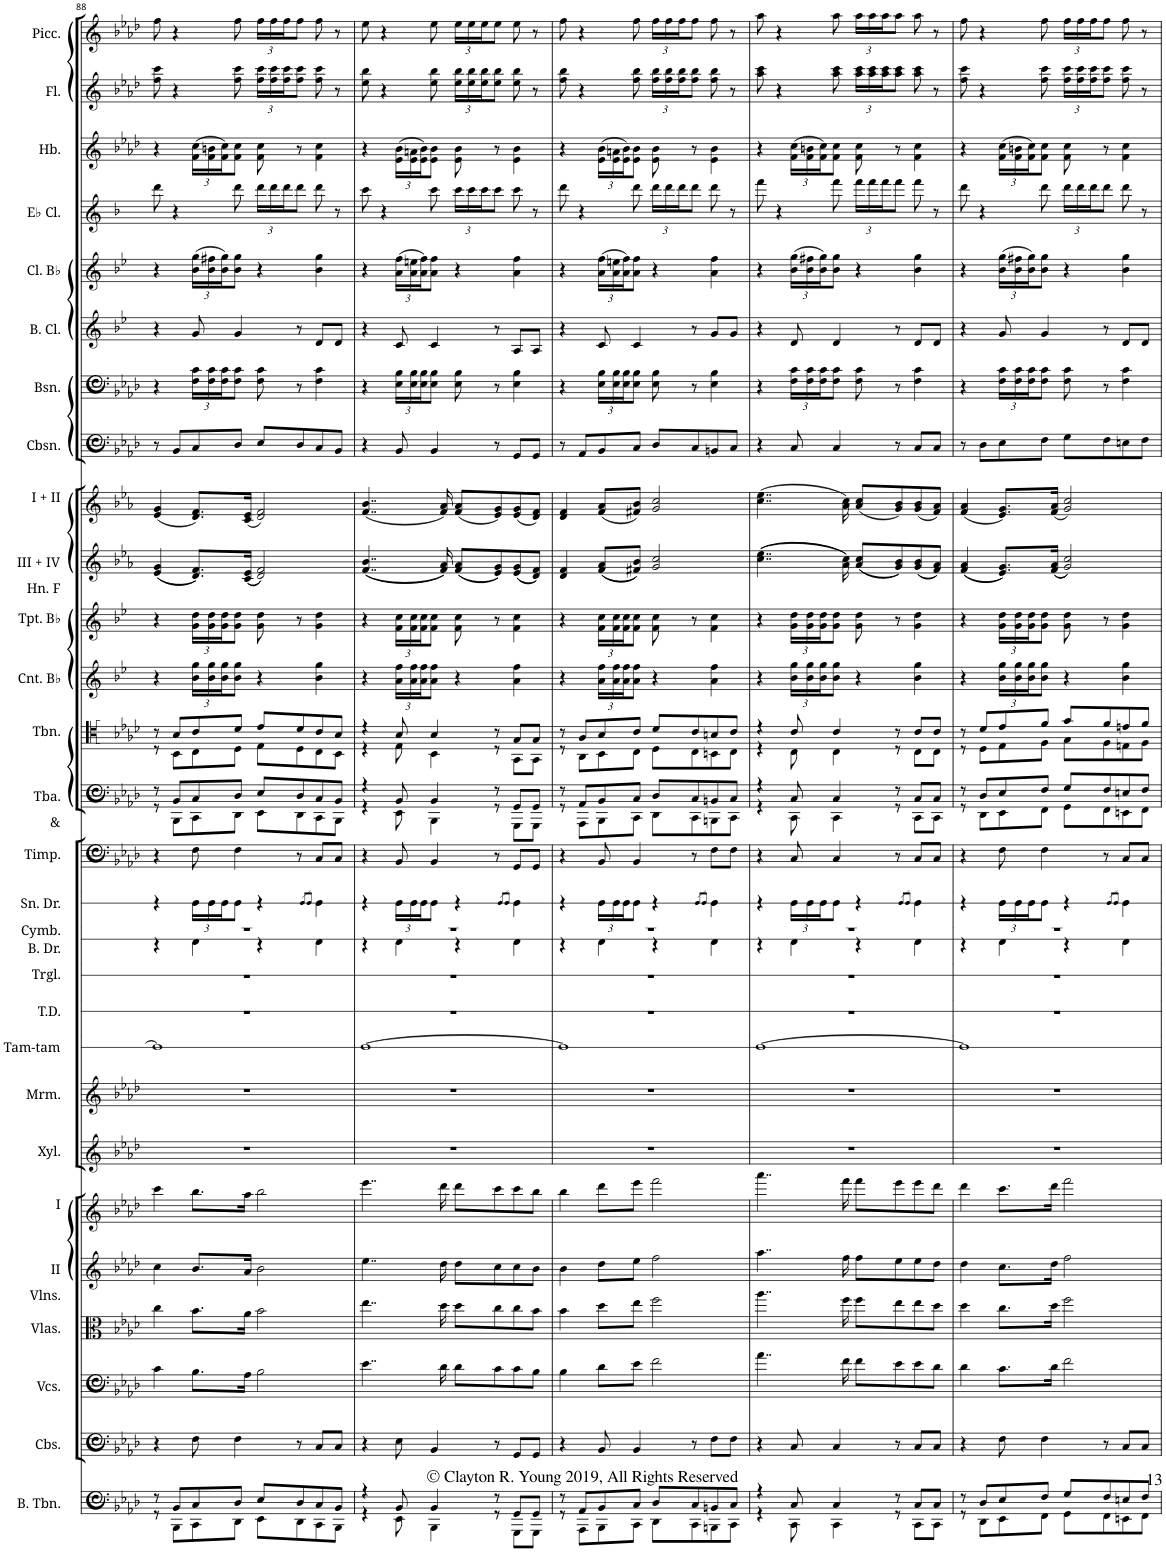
**kern	**kern	**kern	**kern	**kern	**kern	**kern	**kern	**kern	**kern	**kern	**kern	**kern	**kern	**kern	**kern	**kern	**kern	**kern	**kern	**kern	**kern	**kern	**kern	**kern	**kern	**kern	**kern
*part28	*part27	*part26	*part25	*part24	*part23	*part22	*part21	*part20	*part19	*part18	*part17	*part16	*part15	*part14	*part13	*part12	*part11	*part10	*part9	*part8	*part7	*part6	*part5	*part4	*part3	*part2	*part1
*staff28	*staff27	*staff26	*staff25	*staff24	*staff23	*staff22	*staff21	*staff20	*staff19	*staff18	*staff17	*staff16	*staff15	*staff14	*staff13	*staff12	*staff11	*staff10	*staff9	*staff8	*staff7	*staff6	*staff5	*staff4	*staff3	*staff2	*staff1
*I"Bass Trombone	*I"Contrabasses	*I"Violoncellos	*I"Violas	*I"II	*I"I     Violins	*I"Xylophone	*I"Marimba	*I"Tam-tam	*I"Tenor Drum	*I"Triangle	*I"Cymbals &amp; Bass Drum	*I"Snare Drum	*I"Timpani	*I"One Tuba	*I"3 Trombones     and	*I"Cornets in Bb	*I"Trumpets in Bb	*I"III + IV	*I"I + II     Cors en Fa	*I"Contrabassoon	*I"Bassoons	*I"Bass Clarinet	*I"Clarinets in Bb	*I"Eb Clarinet	*I"Hautbois	*I"Flûtes	*I"Piccolo
*I'B. Tbn.	*I'Cbs.	*I'Vcs.	*I'Vlas.	*I'II	*I'I     Vlns.	*I'Xyl.	*I'Mrm.	*I'Tam-tam	*I'T.D.	*I'Trgl.	*I'Cymb. B. Dr.	*I'Sn. Dr.	*I'Timp.	*I'Tba.	*	*I'Cnt. Bb	*I'Tpt. Bb	*I'III + IV	*	*I'Cbsn.	*I'Bsn.	*I'B. Cl.	*I'Cl. Bb	*I'Eb Cl.	*I'Hb.	*I'Fl.	*I'Picc.
!!LO:PB:g=z
*clefF4	*clefF4	*clefF4	*clefC3	*clefG2	*clefG2	*clefG2	*clefF4	*clefX	*clefX	*clefX	*clefX	*clefX	*clefF4	*clefF4	*clefC4	*clefG2	*clefG2	*clefF4	*clefG2	*clefF4	*clefF4	*clefG2	*clefG2	*clefG2	*clefG2	*clefG2	*clefG2
*Trd1c2	*Trd7c12	*	*	*	*Trd1c2	*Trd-7c-12	*	*	*	*	*	*	*	*	*	*Trd1c2	*Trd1c2	*Trd4c7	*Trd4c7	*Trd7c12	*	*Trd8c14	*Trd1c2	*Trd-2c-3	*	*	*Trd-7c-12
*k[b-e-a-d-]	*k[b-e-a-d-]	*k[b-e-a-d-]	*k[b-e-a-d-]	*k[b-e-a-d-]	*k[b-e-a-d-]	*k[b-e-a-d-]	*k[b-e-a-d-]	*k[]	*k[]	*k[]	*k[]	*k[]	*k[b-e-a-d-]	*k[b-e-a-d-]	*k[b-e-a-d-]	*k[b-e-]	*k[b-e-]	*k[b-e-a-]	*k[b-e-a-]	*k[b-e-a-d-]	*k[b-e-a-d-]	*k[b-e-]	*k[b-e-]	*k[b-]	*k[b-e-a-d-]	*k[b-e-a-d-]	*k[b-e-a-d-]
*M4/4	*M4/4	*M4/4	*M4/4	*M4/4	*M4/4	*M4/4	*M4/4	*M4/4	*M4/4	*M4/4	*M4/4	*M4/4	*M4/4	*M4/4	*M4/4	*M4/4	*M4/4	*M4/4	*M4/4	*M4/4	*M4/4	*M4/4	*M4/4	*M4/4	*M4/4	*M4/4	*M4/4
=88	=88	=88	=88	=88	=88	=88	=88	=88	=88	=88	=88	=88	=88	=88	=88	=88	=88	=88	=88	=88	=88	=88	=88	=88	=88	=88	=88
*^	*	*	*	*	*	*	*	*	*	*	*^	*	*	*^	*^	*	*	*	*	*	*	*	*	*	*	*	*
8r	8r	4r	4c\	4cc\	4cc\	4ccc\	1r	1r	1Re]	1r	1r	1r	4r	4r	4r	8r	8r	8r	8r	4r	4r	((4e-/ 4g/	(4e-/ 4g/	8r	4r	4r	4r	8ddd\	4r	8ff\ 8ccc\	8ff\
8BB-/L	8BBB-\L	.	.	.	.	.	.	.	.	.	.	.	.	.	.	8BB-/L	8BBB-\L	8B-/L	8BB-\L	.	.	.	.	8BB-/L	.	.	.	4r	.	4r	4r
*	*	*	*	*	*	*	*	*	*	*	*	*	*	*Xbrackettup	*	*	*	*	*	*Xbrackettup	*Xbrackettup	*	*	*	*Xbrackettup	*	*Xbrackettup	*	*Xbrackettup	*	*
8C/	8CC\	8F\	8.B-\L	8.b-\L	8.b-/L	8.bb-\L	.	.	.	.	.	.	4Rd\	24Re\LL	8F\	8C/	8CC\	8c/	8C\	24b-\ 24gg\LL	24g\ 24dd\LL	8.d/ 8.f/L))	8.d/ 8.f/L)	8C/	24F\ 24c\LL	8g/	(24b-\ 24gg\LL	.	(24f\ 24cc\LL	.	.
.	.	.	.	.	.	.	.	.	.	.	.	.	.	24Re\	.	.	.	.	.	24b-\ 24gg\	24g\ 24dd\	.	.	.	24F\ 24c\	.	24b-\ 24ff#X\	.	24f\ 24bn\	.	.
.	.	.	.	.	.	.	.	.	.	.	.	.	.	24Re\J	.	.	.	.	.	24b-\ 24gg\J	24g\ 24dd\J	.	.	.	24F\ 24c\J	.	24b-\ 24gg\J)	.	24f\ 24cc\J)	.	.
8D-/J	8DD-\J	4F\	.	.	.	.	.	.	.	.	.	.	.	8Re\J	4F\	8D-/J	8DD-\J	8d-/J	8D-\J	8b-\ 8gg\J	8g\ 8dd\J	.	.	8D-/J	8F\ 8c\J	4g/	8b-\ 8gg\J	8ddd\	8f\ 8cc\J	8ff\ 8ccc\	8ff\
.	.	.	16A-\Jk	16a-\Jk	16a-/Jk	16aa-\Jk	.	.	.	.	.	.	.	.	.	.	.	.	.	.	.	((16c/ 16e-/Jk	(16c/ 16e-/Jk	.	.	.	.	.	.	.	.
*	*	*	*	*	*	*	*	*	*	*	*	*	*	*	*	*	*	*	*	*	*	*	*	*	*	*	*	*Xbrackettup	*	*Xbrackettup	*Xbrackettup
8E-/L	8EE-\L	.	2B-\	2b-\	2b-\	2bb-\	.	.	.	.	.	.	4r	4r	.	8E-/L	8EE-\L	8e-/L	8E-\L	4r	8g\ 8dd\	2d/ 2f/))	2d/ 2f/)	8E-/L	8F\ 8c\	.	4r	24ddd\LL	8f\ 8cc\	24ff\ 24ccc\LL	24ff\LL
.	.	.	.	.	.	.	.	.	.	.	.	.	.	.	.	.	.	.	.	.	.	.	.	.	.	.	.	24ddd\	.	24ff\ 24ccc\	24ff\
.	.	.	.	.	.	.	.	.	.	.	.	.	.	.	.	.	.	.	.	.	.	.	.	.	.	.	.	24ddd\J	.	24ff\ 24ccc\J	24ff\J
8D-/	8DD-\	8r	.	.	.	.	.	.	.	.	.	.	.	.	8r	8D-/	8DD-\	8d-/	8D-\	.	8r	.	.	8D-/	8r	8r	.	8ddd\J	8r	8ff\ 8ccc\J	8ff\J
.	.	.	.	.	.	.	.	.	.	.	.	.	.	8qRe/L	.	.	.	.	.	.	.	.	.	.	.	.	.	.	.	.	.
.	.	.	.	.	.	.	.	.	.	.	.	.	.	8qRe/J	.	.	.	.	.	.	.	.	.	.	.	.	.	.	.	.	.
8C/	8CC\	8C/L	.	.	.	.	.	.	.	.	.	.	4Rd\	4Re\	8C/L	8C/	8CC\	8c/	8C\	4b-\ 4gg\	4g\ 4dd\	.	.	8C/	4F\ 4c\	8d/L	4b-\ 4gg\	8ddd\	4f\ 4cc\	8ff\ 8ccc\	8ff\
8BB-/J	8BBB-\J	8C/J	.	.	.	.	.	.	.	.	.	.	.	.	8C/J	8BB-/J	8BBB-\J	8B-/J	8BB-\J	.	.	.	.	8BB-/J	.	8d/J	.	8r	.	8r	8r
=89	=89	=89	=89	=89	=89	=89	=89	=89	=89	=89	=89	=89	=89	=89	=89	=89	=89	=89	=89	=89	=89	=89	=89	=89	=89	=89	=89	=89	=89	=89	=89
4r	4r	4r	4..e-\	4..ee-\	4..ee-\	4..eee-\	1r	1r	[1Re	1r	1r	1r	4r	4r	4r	4r	4r	4r	4r	4r	4r	((4..f/ 4..b-/	(4..f/ 4..b-/	4r	4r	4r	4r	8ccc\	4r	8ee-\ 8bb-\	8ee-\
.	.	.	.	.	.	.	.	.	.	.	.	.	.	.	.	.	.	.	.	.	.	.	.	.	.	.	.	4r	.	4r	4r
8BB-/	8EE-\	8E-\	.	.	.	.	.	.	.	.	.	.	4Rd\	24Re\LL	8BB-/	8BB-/	8EE-\	8B-/	8E-\	24a\ 24ff\LL	24f\ 24cc\LL	.	.	8BB-/	24E-\ 24B-\LL	8c/	(24a\ 24ff\LL	.	(24e-\ 24b-\LL	.	.
.	.	.	.	.	.	.	.	.	.	.	.	.	.	24Re\	.	.	.	.	.	24a\ 24ff\	24f\ 24cc\	.	.	.	24E-\ 24B-\	.	24a\ 24een\	.	24e-\ 24an\	.	.
.	.	.	.	.	.	.	.	.	.	.	.	.	.	24Re\J	.	.	.	.	.	24a\ 24ff\J	24f\ 24cc\J	.	.	.	24E-\ 24B-\J	.	24a\ 24ff\J)	.	24e-\ 24b-\J)	.	.
4BB-/	4BBB-\	4BB-/	.	.	.	.	.	.	.	.	.	.	.	8Re\J	4BB-/	4BB-/	4BBB-\	4B-/	4BB-\	8a\ 8ff\J	8f\ 8cc\J	.	.	4BB-/	8E-\ 8B-\J	4c/	8a\ 8ff\J	8ccc\	8e-\ 8b-\J	8ee-\ 8bb-\	8ee-\
.	.	.	16d-\	16dd-\	16dd-\	16ddd-\	.	.	.	.	.	.	.	.	.	.	.	.	.	.	.	16f/ 16a-/))	16f/ 16a-/)	.	.	.	.	.	.	.	.
.	.	.	8d-\L	8dd-\L	8dd-\L	8ddd-\L	.	.	.	.	.	.	4r	4r	.	.	.	.	.	4r	8f\ 8cc\	((8f/ 8a-/L	(8f/ 8a-/L	.	8E-\ 8B-\	.	4r	24ccc\LL	8e-\ 8b-\	24ee-\ 24bb-\LL	24ee-\LL
.	.	.	.	.	.	.	.	.	.	.	.	.	.	.	.	.	.	.	.	.	.	.	.	.	.	.	.	24ccc\	.	24ee-\ 24bb-\	24ee-\
.	.	.	.	.	.	.	.	.	.	.	.	.	.	.	.	.	.	.	.	.	.	.	.	.	.	.	.	24ccc\J	.	24ee-\ 24bb-\J	24ee-\J
8r	8r	8r	8c\	8cc\	8cc\	8ccc\	.	.	.	.	.	.	.	.	8r	8r	8r	8r	8r	.	8r	8e-/ 8g/))	8e-/ 8g/)	8r	8r	8r	.	8ccc\J	8r	8ee-\ 8bb-\J	8ee-\J
.	.	.	.	.	.	.	.	.	.	.	.	.	.	8qRe/L	.	.	.	.	.	.	.	.	.	.	.	.	.	.	.	.	.
.	.	.	.	.	.	.	.	.	.	.	.	.	.	8qRe/J	.	.	.	.	.	.	.	.	.	.	.	.	.	.	.	.	.
8GG/L	8GGG\L	8GG/L	8c\	8cc\	8cc\	8ccc\	.	.	.	.	.	.	4Rd\	4Re\	8GG/L	8GG/L	8GGG\L	8G/L	8GG\L	4a\ 4ff\	4f\ 4cc\	((8e-/ 8g/	(8e-/ 8g/	8GG/L	4E-\ 4B-\	8A/L	4a\ 4ff\	8ccc\	4e-\ 4b-\	8ee-\ 8bb-\	8ee-\
8GG/J	8GGG\J	8GG/J	8B-\J	8b-\J	8b-\J	8bb-\J	.	.	.	.	.	.	.	.	8GG/J	8GG/J	8GGG\J	8G/J	8GG\J	.	.	8d/ 8f/J))	8d/ 8f/J)	8GG/J	.	8A/J	.	8r	.	8r	8r
=90	=90	=90	=90	=90	=90	=90	=90	=90	=90	=90	=90	=90	=90	=90	=90	=90	=90	=90	=90	=90	=90	=90	=90	=90	=90	=90	=90	=90	=90	=90	=90
8r	8r	4r	4B-\	4b-\	4b-\	4bb-\	1r	1r	1Re]	1r	1r	1r	4r	4r	4r	8r	8r	8r	8r	4r	4r	4d/ 4f/	4d/ 4f/	8r	4r	4r	4r	8ddd\	4r	8ff\ 8bb-\	8ff\
8AA-/L	8AAA-\L	.	.	.	.	.	.	.	.	.	.	.	.	.	.	8AA-/L	8AAA-\L	8A-/L	8AA-\L	.	.	.	.	8AA-/L	.	.	.	4r	.	4r	4r
8BB-/	8BBB-\	8BB-/	8d-\L	8dd-\L	8dd-\L	8ddd-\L	.	.	.	.	.	.	4Rd\	24Re\LL	8BB-/	8BB-/	8BBB-\	8B-/	8BB-\	24a\ 24ff\LL	24f\ 24cc\LL	((8f/ 8a-/L	(8f/ 8a-/L	8BB-/	24E-\ 24B-\LL	8c/	(24a\ 24ff\LL	.	(24e-\ 24b-\LL	.	.
.	.	.	.	.	.	.	.	.	.	.	.	.	.	24Re\	.	.	.	.	.	24a\ 24ff\	24f\ 24cc\	.	.	.	24E-\ 24B-\	.	24a\ 24een\	.	24e-\ 24an\	.	.
.	.	.	.	.	.	.	.	.	.	.	.	.	.	24Re\J	.	.	.	.	.	24a\ 24ff\J	24f\ 24cc\J	.	.	.	24E-\ 24B-\J	.	24a\ 24ff\J)	.	24e-\ 24b-\J)	.	.
8C/J	8CC\J	4BB-/	8e-\J	8ee-\J	8ee-\J	8eee-\J	.	.	.	.	.	.	.	8Re\J	4BB-/	8C/J	8CC\J	8c/J	8C\J	8a\ 8ff\J	8f\ 8cc\J	8f#X/ 8b-/J))	8f#X/ 8b-/J)	8C/J	8E-\ 8B-\J	4c/	8a\ 8ff\J	8ddd\	8e-\ 8b-\J	8ff\ 8bb-\	8ff\
8D-/L	8DD-\L	.	2f\	2ff\	2ff\	2fff\	.	.	.	.	.	.	4r	4r	.	8D-/L	8DD-\L	8d-/L	8D-\L	4r	8f\ 8cc\	2g/ 2cc/	2g/ 2cc/	8D-/L	8E-\ 8B-\	.	4r	24ddd\LL	8e-\ 8b-\	24ff\ 24bb-\LL	24ff\LL
.	.	.	.	.	.	.	.	.	.	.	.	.	.	.	.	.	.	.	.	.	.	.	.	.	.	.	.	24ddd\	.	24ff\ 24bb-\	24ff\
.	.	.	.	.	.	.	.	.	.	.	.	.	.	.	.	.	.	.	.	.	.	.	.	.	.	.	.	24ddd\J	.	24ff\ 24bb-\J	24ff\J
8C/	8CC\	8r	.	.	.	.	.	.	.	.	.	.	.	.	8r	8C/	8CC\	8c/	8C\	.	8r	.	.	8C/	8r	8r	.	8ddd\J	8r	8ff\ 8bb-\J	8ff\J
.	.	.	.	.	.	.	.	.	.	.	.	.	.	8qRe/L	.	.	.	.	.	.	.	.	.	.	.	.	.	.	.	.	.
.	.	.	.	.	.	.	.	.	.	.	.	.	.	8qRe/J	.	.	.	.	.	.	.	.	.	.	.	.	.	.	.	.	.
8BBn/	8BBBn\	8F\L	.	.	.	.	.	.	.	.	.	.	4Rd\	4Re\	8F\L	8BBn/	8BBBn\	8Bn/	8BBn\	4a\ 4ff\	4f\ 4cc\	.	.	8BBn/	4E-\ 4B-\	8g/L	4a\ 4ff\	8ddd\	4e-\ 4b-\	8ff\ 8bb-\	8ff\
8C/J	8CC\J	8F\J	.	.	.	.	.	.	.	.	.	.	.	.	8F\J	8C/J	8CC\J	8c/J	8C\J	.	.	.	.	8C/J	.	8g/J	.	8r	.	8r	8r
=91	=91	=91	=91	=91	=91	=91	=91	=91	=91	=91	=91	=91	=91	=91	=91	=91	=91	=91	=91	=91	=91	=91	=91	=91	=91	=91	=91	=91	=91	=91	=91
4r	4r	4r	4..a-\	4..aa-\	4..aa-\	4..aaa-\	1r	1r	[1Re	1r	1r	1r	4r	4r	4r	4r	4r	4r	4r	4r	4r	((4..cc\ 4..ee-\	(4..cc\ 4..ee-\	4r	4r	4r	4r	8fff\	4r	8aa-\ 8ccc\	8aa-\
.	.	.	.	.	.	.	.	.	.	.	.	.	.	.	.	.	.	.	.	.	.	.	.	.	.	.	.	4r	.	4r	4r
8C/	8CC\	8C/	.	.	.	.	.	.	.	.	.	.	4Rd\	24Re\LL	8C/	8C/	8CC\	8c/	8C\	24b-\ 24gg\LL	24g\ 24dd\LL	.	.	8C/	24F\ 24c\LL	8d/	(24b-\ 24gg\LL	.	(24f\ 24cc\LL	.	.
.	.	.	.	.	.	.	.	.	.	.	.	.	.	24Re\	.	.	.	.	.	24b-\ 24gg\	24g\ 24dd\	.	.	.	24F\ 24c\	.	24b-\ 24ff#X\	.	24f\ 24bn\	.	.
.	.	.	.	.	.	.	.	.	.	.	.	.	.	24Re\J	.	.	.	.	.	24b-\ 24gg\J	24g\ 24dd\J	.	.	.	24F\ 24c\J	.	24b-\ 24gg\J)	.	24f\ 24cc\J)	.	.
4C/	4CC\	4C/	.	.	.	.	.	.	.	.	.	.	.	8Re\J	4C/	4C/	4CC\	4c/	4C\	8b-\ 8gg\J	8g\ 8dd\J	.	.	4C/	8F\ 8c\J	4d/	8b-\ 8gg\J	8fff\	8f\ 8cc\J	8aa-\ 8ccc\	8aa-\
.	.	.	16f\	16ff\	16ff\	16fff\	.	.	.	.	.	.	.	.	.	.	.	.	.	.	.	16a-\ 16cc\))	16a-\ 16cc\)	.	.	.	.	.	.	.	.
.	.	.	8f\L	8ff\L	8ff\L	8fff\L	.	.	.	.	.	.	4r	4r	.	.	.	.	.	4r	8g\ 8dd\	((8a-/ 8cc/L	(8a-/ 8cc/L	.	8F\ 8c\	.	4r	24fff\LL	8f\ 8cc\	24aa-\ 24ccc\LL	24aa-\LL
.	.	.	.	.	.	.	.	.	.	.	.	.	.	.	.	.	.	.	.	.	.	.	.	.	.	.	.	24fff\	.	24aa-\ 24ccc\	24aa-\
.	.	.	.	.	.	.	.	.	.	.	.	.	.	.	.	.	.	.	.	.	.	.	.	.	.	.	.	24fff\J	.	24aa-\ 24ccc\J	24aa-\J
8r	8r	8r	8e-\	8ee-\	8ee-\	8eee-\	.	.	.	.	.	.	.	.	8r	8r	8r	8r	8r	.	8r	8g/ 8b-/))	8g/ 8b-/)	8r	8r	8r	.	8fff\J	8r	8aa-\ 8ccc\J	8aa-\J
.	.	.	.	.	.	.	.	.	.	.	.	.	.	8qRe/L	.	.	.	.	.	.	.	.	.	.	.	.	.	.	.	.	.
.	.	.	.	.	.	.	.	.	.	.	.	.	.	8qRe/J	.	.	.	.	.	.	.	.	.	.	.	.	.	.	.	.	.
8C/L	8CC\L	8C/L	8e-\	8ee-\	8ee-\	8eee-\	.	.	.	.	.	.	4Rd\	4Re\	8C/L	8C/L	8CC\L	8c/L	8C\L	4b-\ 4gg\	4g\ 4dd\	((8g/ 8b-/	(8g/ 8b-/	8C/L	4F\ 4c\	8d/L	4b-\ 4gg\	8fff\	4f\ 4cc\	8aa-\ 8ccc\	8aa-\
8C/J	8CC\J	8C/J	8d-\J	8dd-\J	8dd-\J	8ddd-\J	.	.	.	.	.	.	.	.	8C/J	8C/J	8CC\J	8c/J	8C\J	.	.	8f/ 8a-/J))	8f/ 8a-/J)	8C/J	.	8d/J	.	8r	.	8r	8r
=92	=92	=92	=92	=92	=92	=92	=92	=92	=92	=92	=92	=92	=92	=92	=92	=92	=92	=92	=92	=92	=92	=92	=92	=92	=92	=92	=92	=92	=92	=92	=92
8r	8r	4r	4d-\	4dd-\	4dd-\	4ddd-\	1r	1r	1Re]	1r	1r	1r	4r	4r	4r	8r	8r	8r	8r	4r	4r	((4f/ 4a-/	(4f/ 4a-/	8r	4r	4r	4r	8ddd\	4r	8ff\ 8ccc\	8ff\
8D-/L	8DD-\L	.	.	.	.	.	.	.	.	.	.	.	.	.	.	8D-/L	8DD-\L	8d-/L	8D-\L	.	.	.	.	8D-\L	.	.	.	4r	.	4r	4r
8E-/	8EE-\	8F\	8.c\L	8.cc\L	8.cc\L	8.ccc\L	.	.	.	.	.	.	4Rd\	24Re\LL	8F\	8E-/	8EE-\	8e-/	8E-\	24b-\ 24gg\LL	24g\ 24dd\LL	8.e-/ 8.g/L))	8.e-/ 8.g/L)	8E-\	24F\ 24c\LL	8g/	(24b-\ 24gg\LL	.	(24f\ 24cc\LL	.	.
.	.	.	.	.	.	.	.	.	.	.	.	.	.	24Re\	.	.	.	.	.	24b-\ 24gg\	24g\ 24dd\	.	.	.	24F\ 24c\	.	24b-\ 24ff#X\	.	24f\ 24bn\	.	.
.	.	.	.	.	.	.	.	.	.	.	.	.	.	24Re\J	.	.	.	.	.	24b-\ 24gg\J	24g\ 24dd\J	.	.	.	24F\ 24c\J	.	24b-\ 24gg\J)	.	24f\ 24cc\J)	.	.
8F/J	8FF\J	4F\	.	.	.	.	.	.	.	.	.	.	.	8Re\J	4F\	8F/J	8FF\J	8f/J	8F\J	8b-\ 8gg\J	8g\ 8dd\J	.	.	8F\J	8F\ 8c\J	4g/	8b-\ 8gg\J	8ddd\	8f\ 8cc\J	8ff\ 8ccc\	8ff\
.	.	.	16d-\Jk	16dd-\Jk	16dd-\Jk	16ddd-\Jk	.	.	.	.	.	.	.	.	.	.	.	.	.	.	.	((16f/ 16a-/Jk	(16f/ 16a-/Jk	.	.	.	.	.	.	.	.
8G/L	8GG\L	.	2f\	2ff\	2ff\	2fff\	.	.	.	.	.	.	4r	4r	.	8G/L	8GG\L	8g/L	8G\L	4r	8g\ 8dd\	2g/ 2cc/))	2g/ 2cc/)	8G\L	8F\ 8c\	.	4r	24ddd\LL	8f\ 8cc\	24ff\ 24ccc\LL	24ff\LL
.	.	.	.	.	.	.	.	.	.	.	.	.	.	.	.	.	.	.	.	.	.	.	.	.	.	.	.	24ddd\	.	24ff\ 24ccc\	24ff\
.	.	.	.	.	.	.	.	.	.	.	.	.	.	.	.	.	.	.	.	.	.	.	.	.	.	.	.	24ddd\J	.	24ff\ 24ccc\J	24ff\J
8F/	8FF\	8r	.	.	.	.	.	.	.	.	.	.	.	.	8r	8F/	8FF\	8f/	8F\	.	8r	.	.	8F\	8r	8r	.	8ddd\J	8r	8ff\ 8ccc\J	8ff\J
.	.	.	.	.	.	.	.	.	.	.	.	.	.	8qRe/L	.	.	.	.	.	.	.	.	.	.	.	.	.	.	.	.	.
.	.	.	.	.	.	.	.	.	.	.	.	.	.	8qRe/J	.	.	.	.	.	.	.	.	.	.	.	.	.	.	.	.	.
8En/	8EEn\	8C/L	.	.	.	.	.	.	.	.	.	.	4Rd\	4Re\	8C/L	8En/	8EEn\	8en/	8En\	4b-\ 4gg\	4g\ 4dd\	.	.	8En\	4F\ 4c\	8d/L	4b-\ 4gg\	8ddd\	4f\ 4cc\	8ff\ 8ccc\	8ff\
8F/J	8FF\J	8C/J	.	.	.	.	.	.	.	.	.	.	.	.	8C/J	8F/J	8FF\J	8f/J	8F\J	.	.	.	.	8F\J	.	8d/J	.	8r	.	8r	8r
*	*	*	*	*	*	*	*	*	*	*	*	*	*	*	*	*v	*v	*	*	*	*	*	*	*	*	*	*	*	*	*	*
*v	*v	*	*	*	*	*	*	*	*	*	*	*v	*v	*	*	*	*v	*v	*	*	*	*	*	*	*	*	*	*	*	*
=	=	=	=	=	=	=	=	=	=	=	=	=	=	=	=	=	=	=	=	=	=	=	=	=	=	=	=
*-	*-	*-	*-	*-	*-	*-	*-	*-	*-	*-	*-	*-	*-	*-	*-	*-	*-	*-	*-	*-	*-	*-	*-	*-	*-	*-	*-
